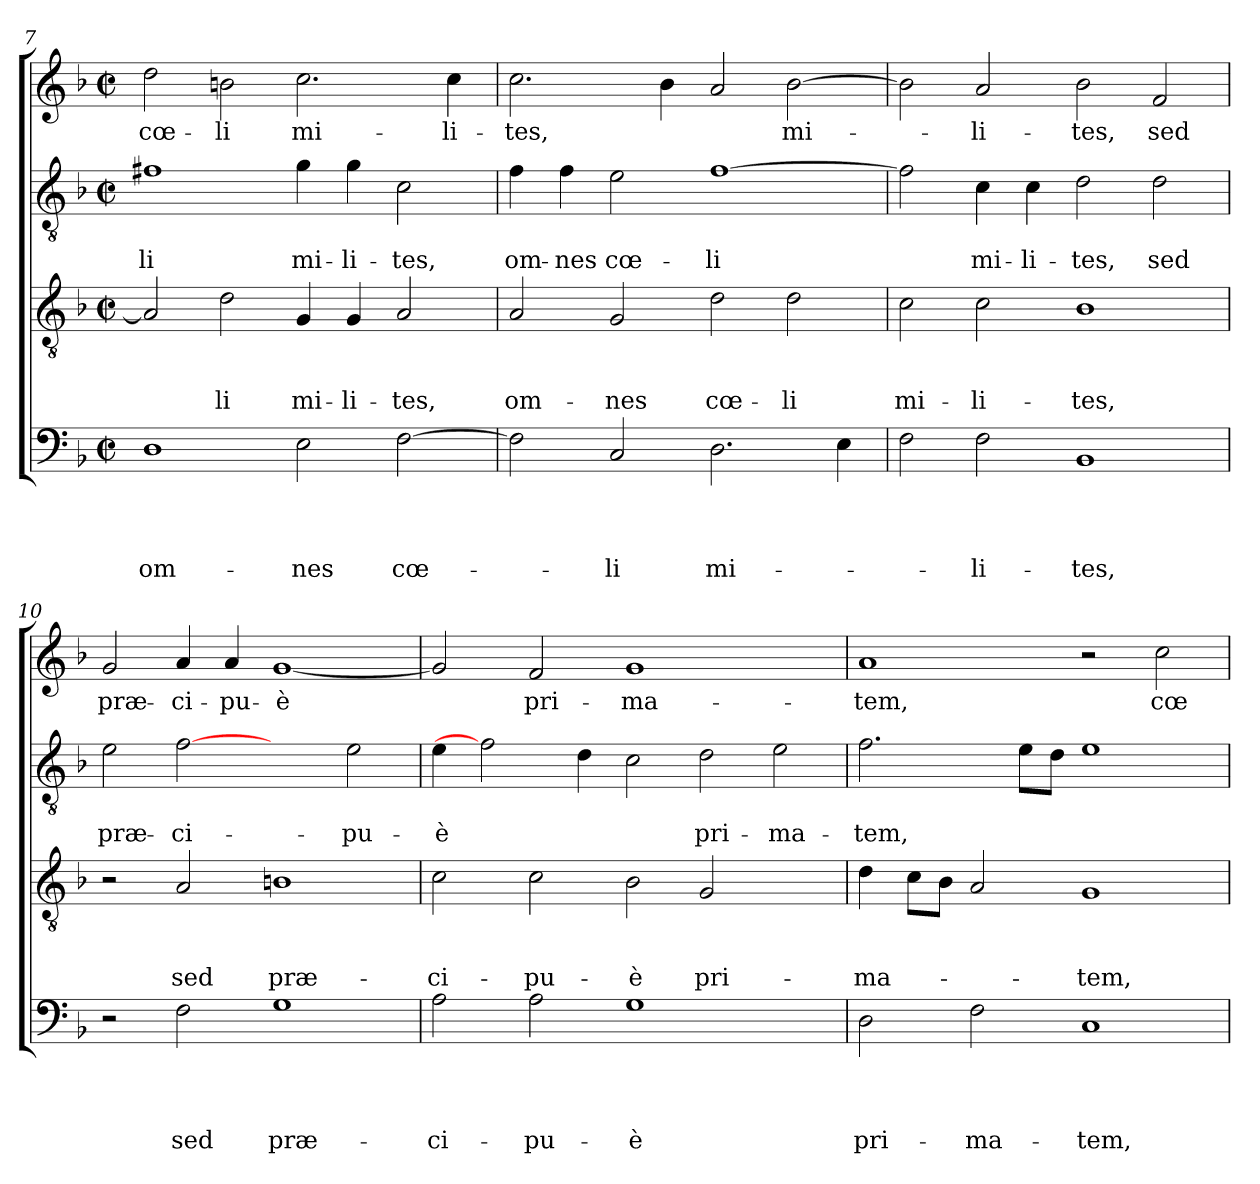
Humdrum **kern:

**kern	**text	**text	**text	**text	**kern	**text	**text	**text	**kern	**text	**text	**kern	**text
*part4	*part4	*part4	*part4	*part4	*part3	*part3	*part3	*part3	*part2	*part2	*part2	*part1	*part1
*staff4	*staff4	*staff4	*staff4	*staff4	*staff3	*staff3	*staff3	*staff3	*staff2	*staff2	*staff2	*staff1	*staff1
*clefF4	*	*	*	*	*clefGv2	*	*	*	*clefGv2	*	*	*clefG2	*
*k[b-]	*	*	*	*	*k[b-]	*	*	*	*k[b-]	*	*	*k[b-]	*
*F:	*	*	*	*	*F:	*	*	*	*F:	*	*	*F:	*
*M2/2	*	*	*	*	*M2/2	*	*	*	*M2/2	*	*	*M2/2	*
*met(c|)	*	*	*	*	*met(c|)	*	*	*	*met(c|)	*	*	*met(c|)	*
=7	=7	=7	=7	=7	=7	=7	=7	=7	=7	=7	=7	=7	=7
!	!	!	!	!LO:LY:b	!	!	!	!	!	!	!LO:LY:b	!	!LO:LY:b
1D	.	.	.	om-	2A/]	.	.	.	1f#X	.	-li	2dd\	cœ-
!	!	!	!	!	!	!	!	!LO:LY:b	!	!	!	!	!LO:LY:b
.	.	.	.	.	2d\	.	.	-li	.	.	.	2bn\	-li
!	!	!	!	!LO:LY:b	!	!	!	!LO:LY:b	!	!	!LO:LY:b	!	!LO:LY:b
2E\	.	.	.	-nes	4G/	.	.	mi-	4g\	.	mi-	2.cc\	mi-
!	!	!	!	!	!	!	!	!LO:LY:b	!	!	!LO:LY:b	!	!
.	.	.	.	.	4G/	.	.	-li-	4g\	.	-li-	.	.
!	!	!	!	!LO:LY:b	!	!	!	!LO:LY:b	!	!	!LO:LY:b	!	!
[2F\	.	.	.	cœ-	2A/	.	.	-tes,	2c\	.	-tes,	.	.
!	!	!	!	!	!	!	!	!	!	!	!	!	!LO:LY:b
.	.	.	.	.	.	.	.	.	.	.	.	4cc\	-li-
=8	=8	=8	=8	=8	=8	=8	=8	=8	=8	=8	=8	=8	=8
!	!	!	!	!	!	!	!	!LO:LY:b	!	!	!LO:LY:b	!	!LO:LY:b
2F\]	.	.	.	.	2A/	.	.	om-	4f\	.	om-	2.cc\	-tes,
!	!	!	!	!	!	!	!	!	!	!	!LO:LY:b	!	!
.	.	.	.	.	.	.	.	.	4f\	.	-nes	.	.
!	!	!	!	!LO:LY:b	!	!	!	!LO:LY:b	!	!	!LO:LY:b	!	!
2C/	.	.	.	-li	2G/	.	.	-nes	2e\	.	cœ-	.	.
.	.	.	.	.	.	.	.	.	.	.	.	4b-\	.
!	!	!	!	!LO:LY:b	!	!	!	!LO:LY:b	!	!	!LO:LY:b	!	!
2.D\	.	.	.	mi-	2d\	.	.	cœ-	[1f	.	-li	2a/	.
!	!	!	!	!	!	!	!	!LO:LY:b	!	!	!	!	!LO:LY:b
.	.	.	.	.	2d\	.	.	-li	.	.	.	[2b-\	mi-
4E\	.	.	.	.	.	.	.	.	.	.	.	.	.
!!LO:LB:g=z
=9	=9	=9	=9	=9	=9	=9	=9	=9	=9	=9	=9	=9	=9
!	!	!	!	!	!	!	!	!LO:LY:b	!	!	!	!	!
2F\	.	.	.	.	2c\	.	.	mi-	2f\]	.	.	2b-\]	.
!	!	!	!	!LO:LY:b	!	!	!	!LO:LY:b	!	!	!LO:LY:b	!	!LO:LY:b
2F\	.	.	.	-li-	2c\	.	.	-li-	4c\	.	mi-	2a/	-li-
!	!	!	!	!	!	!	!	!	!	!	!LO:LY:b	!	!
.	.	.	.	.	.	.	.	.	4c\	.	-li-	.	.
!	!	!	!	!LO:LY:b	!	!	!	!LO:LY:b	!	!	!LO:LY:b	!	!LO:LY:b
1BB-	.	.	.	-tes,	1B-	.	.	-tes,	2d\	.	-tes,	2b-\	-tes,
!	!	!	!	!	!	!	!	!	!	!	!LO:LY:b	!	!LO:LY:b
.	.	.	.	.	.	.	.	.	2d\	.	sed	2f/	sed
=10	=10	=10	=10	=10	=10	=10	=10	=10	=10	=10	=10	=10	=10
!	!	!	!	!	!	!	!	!	!	!	!LO:LY:b	!	!LO:LY:b
2r	.	.	.	.	2r	.	.	.	2e\	.	præ-	2g/	præ-
!	!	!	!	!LO:LY:b	!	!	!	!LO:LY:b	!	!	!LO:LY:b	!	!LO:LY:b
2F\	.	.	.	sed	2A/	.	.	sed	[2f	.	-ci-	4a/	-ci-
!	!	!	!	!	!	!	!	!	!	!	!	!	!LO:LY:b
.	.	.	.	.	.	.	.	.	.	.	.	4a/	-pu-
!	!	!	!	!LO:LY:b	!	!	!	!LO:LY:b	!	!	!	!	!LO:LY:b
1G	.	.	.	præ-	1Bn	.	.	præ-	2ryy	.	.	[1g	-è
!	!	!	!	!	!	!	!	!	!	!	!LO:LY:b	!	!
.	.	.	.	.	.	.	.	.	2e\	.	-pu-	.	.
=11	=11	=11	=11	=11	=11	=11	=11	=11	=11	=11	=11	=11	=11
!	!	!	!	!LO:LY:b	!	!	!	!LO:LY:b	!	!	!LO:LY:b	!	!
2A\	.	.	.	-ci-	2c\	.	.	-ci-	4e\	.	-è	2g/]	.
.	.	.	.	.	.	.	.	.	2f]	.	.	.	.
!	!	!	!	!LO:LY:b	!	!	!	!LO:LY:b	!	!	!	!	!LO:LY:b
2A\	.	.	.	-pu-	2c\	.	.	-pu-	.	.	.	2f/	pri-
.	.	.	.	.	.	.	.	.	4d\	.	.	.	.
!	!	!	!	!LO:LY:b	!	!	!	!LO:LY:b	!	!	!	!	!LO:LY:b
1G	.	.	.	-è	2B-\	.	.	-è	2c\	.	.	1g	-ma-
!	!	!	!	!	!	!	!	!LO:LY:b	!	!	!LO:LY:b	!	!
.	.	.	.	.	2G/	.	.	pri-	2d\	.	pri-	.	.
!	!	!	!	!	!	!	!	!	!	!	!LO:LY:b	!	!
2ryy	.	.	.	.	2ryy	.	.	.	2e\	.	-ma-	2ryy	.
=12	=12	=12	=12	=12	=12	=12	=12	=12	=12	=12	=12	=12	=12
!	!	!	!	!LO:LY:b	!	!	!	!LO:LY:b	!	!	!LO:LY:b	!	!LO:LY:b
2D\	.	.	.	pri-	4d\	.	.	-ma-	2.f\	.	-tem,	1a	-tem,
.	.	.	.	.	8c\L	.	.	.	.	.	.	.	.
.	.	.	.	.	8B-\J	.	.	.	.	.	.	.	.
!	!	!	!	!LO:LY:b	!	!	!	!	!	!	!	!	!
2F\	.	.	.	-ma-	2A/	.	.	.	.	.	.	.	.
.	.	.	.	.	.	.	.	.	8e\L	.	.	.	.
.	.	.	.	.	.	.	.	.	8d\J	.	.	.	.
!	!	!	!	!LO:LY:b	!	!	!	!LO:LY:b	!	!	!	!	!
1C	.	.	.	-tem,	1G	.	.	-tem,	1e	.	.	2r	.
!	!	!	!	!	!	!	!	!	!	!	!	!	!LO:LY:b
.	.	.	.	.	.	.	.	.	.	.	.	2cc\	cœ-
=	=	=	=	=	=	=	=	=	=	=	=	=	=
*-	*-	*-	*-	*-	*-	*-	*-	*-	*-	*-	*-	*-	*-
